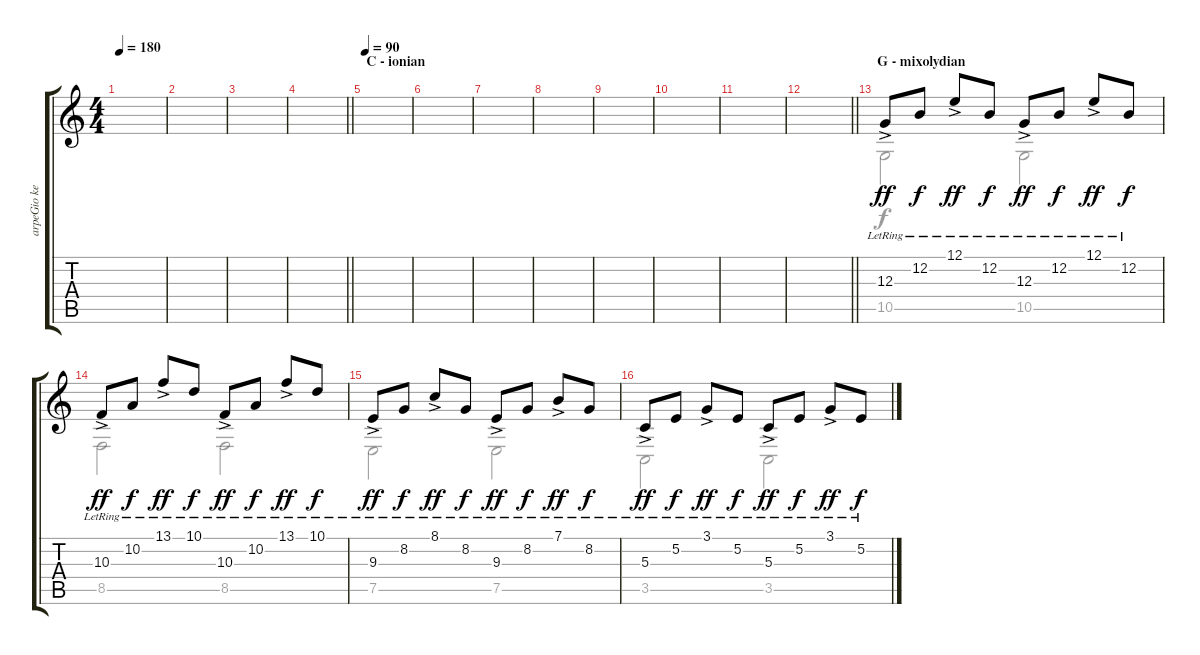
\track ("arpeGio keys" "arpeGio ke") {instrument koto}
\staff {score tabs}
\tuning (E4 B3 G3 D3 A2 E2) {hide}
\voice
\ts (4 4)
\tempo 180
\clef g2
\ks c
|
|
|
\barLineRight lightlight
|
\section ("" "C - ionian")
\tempo 90
|
|
|
|
|
|
|
\barLineRight lightlight
|
\section ("" "G - mixolydian")
12.3{ac lr}.8{dy ff volume 16} 12.2{lr}.8{dy f} 12.1{ac lr}.8{dy ff} 12.2{lr}.8{dy f} 12.3{ac lr}.8{dy ff} 12.2{lr}.8{dy f} 12.1{ac lr}.8{dy ff} 12.2{lr}.8{dy f} |
10.3{ac lr}.8{dy ff} 10.2{lr}.8{dy f} 13.1{ac lr}.8{dy ff} 10.1{lr}.8{dy f} 10.3{ac lr}.8{dy ff} 10.2{lr}.8{dy f} 13.1{ac lr}.8{dy ff} 10.1{lr}.8{dy f} |
9.3{ac lr}.8{dy ff} 8.2{lr}.8{dy f} 8.1{ac lr}.8{dy ff} 8.2{lr}.8{dy f} 9.3{ac lr}.8{dy ff} 8.2{lr}.8{dy f} 7.1{ac lr}.8{dy ff} 8.2{lr}.8{dy f} |
5.3{ac lr}.8{dy ff} 5.2{lr}.8{dy f} 3.1{ac lr}.8{dy ff} 5.2{lr}.8{dy f} 5.3{ac lr}.8{dy ff} 5.2{lr}.8{dy f} 3.1{ac lr}.8{dy ff} 5.2{lr}.8{dy f}
\voice
\clef g2
\ottava regular
\simile none
\ks c
|
|
|
\barLineRight lightlight
|
|
|
|
|
|
|
|
\barLineRight lightlight
|
10.5.2 10.5.2 |
8.5.2 8.5.2 |
7.5.2 7.5.2 |
3.5.2 3.5.2
